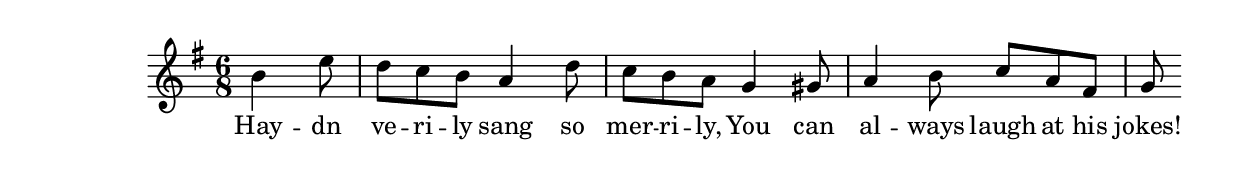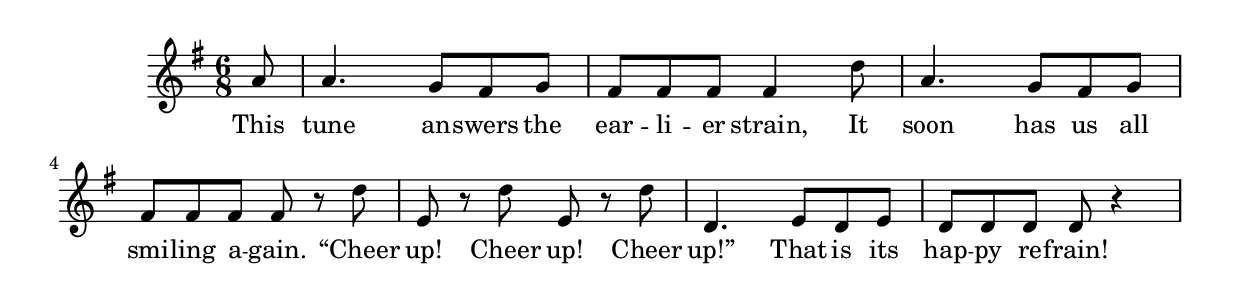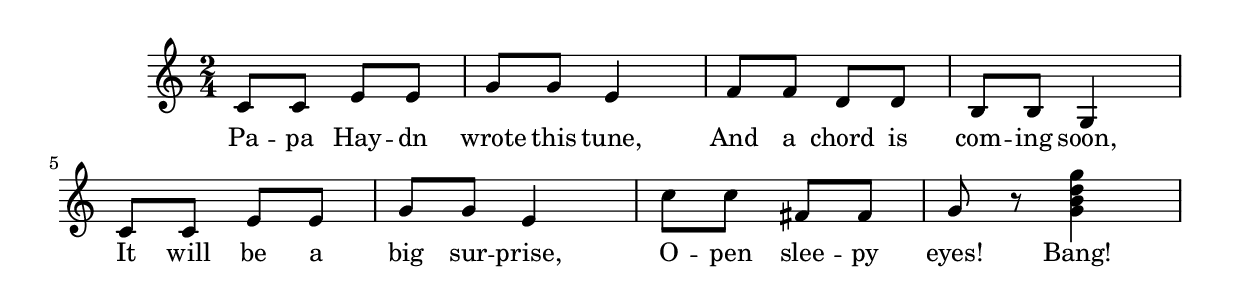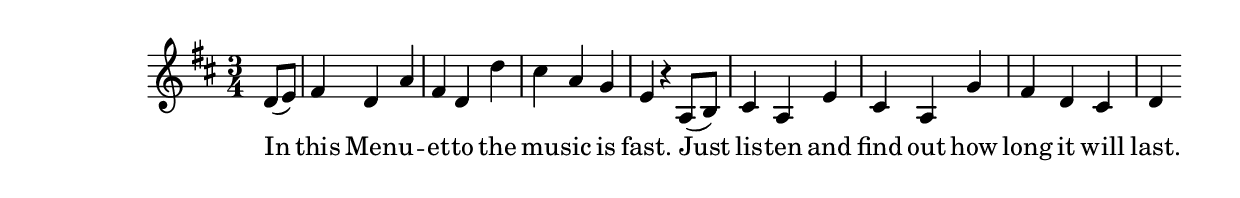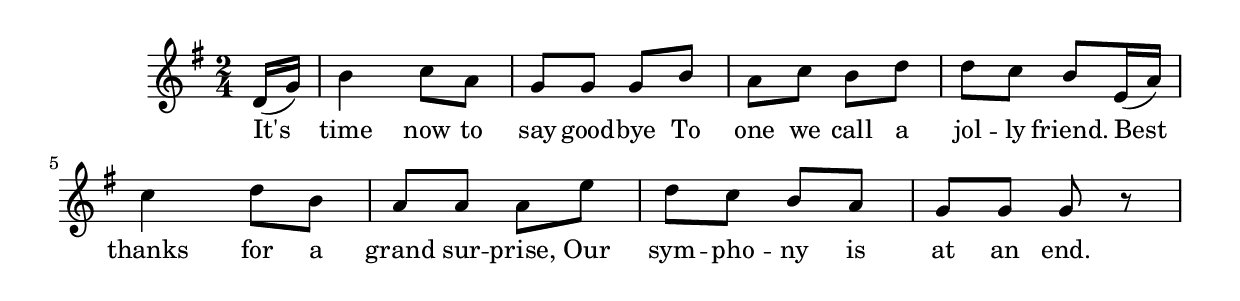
% Haydn Symphony No. 094 (Surprise)
\version "2.18.2"
% Movement I Melody A {{{
melody_ia = <<
    \relative c'' {
        \clef "treble"
        \key g \major
        \time 6/8
        \partial 4. b4 e8 |
        d8 c b a4 d8 | c b a g4 gis8
        a4 b8 c a fis |
        g8
    }
    \addlyrics {
        Hay -- dn |
        ve -- ri -- ly sang so |
        mer -- ri -- ly, You can |
        al -- ways laugh at his jokes!
    }
>> % }}}
% Movement I Melody B {{{
melody_ib = <<
    \relative c'' {
        \clef "treble"
        \key g \major
        \time 6/8
        \partial 8 a8 |
        a4. g8 fis g | fis8 fis fis fis4 d'8 |
        a4. g8 fis g | fis8 fis fis fis r8 d'8 |
        e,8 r8 d'8 e,8 r8 d'8 | d,4. e8 d e |
        d8 d d d r4 |
    }
    \addlyrics {
        This | 
        tune an -- swers the | ear -- li -- er strain, It |
        soon has us all | smi -- ling a -- gain. “Cheer |
        up! Cheer up! Cheer | up!” That is its |
        hap -- py re -- frain!
    }
>> % }}}
% Movement II {{{
melody_ii = <<
    \relative c' {
        \clef "treble"
        \key c \major
        \time 2/4
        c8 c e e | g g e4 |
        f8 f d d | b b g4 |
        c8 c e e | g g e4 |
        c'8 c fis, fis | g r8 <g b d g>4 |
    }
    \addlyrics {
        Pa -- pa Hay -- dn wrote this tune, |
        And a chord is com -- ing soon, |
        It will be a big sur -- prise, |
        O -- pen slee -- py eyes! Bang!
    }
>> % }}}
% Movement III {{{
melody_iii = <<
    \relative c' {
        \clef "treble"
        \key d \major
        \time 3/4
        \partial 4 d8( e) |
        fis4 d a' | fis d d' |
        cis a g | e r4 a,8( b) |
        cis4 a e' | cis a g' |
        fis d cis | d
    }
    \addlyrics {
        In | this Men -- u -- et -- to the |
        mu -- sic is | fast. Just |
        lis -- ten and | find out how |
        long it will | last.
    }
>> % }}}
% Movement IV {{{
melody_iv = <<
    \relative c' {
        \clef "treble"
        \key g \major
        \time 2/4
        \partial 8 d16( g) |
        b4 c8 a8 | g g g b |
        a c b d | d c b e,16( a) |
        c4 d8 b | a a a e' |
        d c b a | g g g r |
    }
    \addlyrics {
        It's time now to say good -- bye To |
        one we call a | jol -- ly friend. Best |
        thanks for a | grand sur -- prise, Our |
        sym -- pho -- ny is | at an end.
    }
>> % }}}

\paper { oddFooterMarkup = ##f }
\layout { ragged-right = ##f }

\book {
  \bookOutputSuffix "1a"
  \melody_ia
}
\book {
  \bookOutputSuffix "1b"
  \melody_ib
}
\book {
  \bookOutputSuffix "2"
  \melody_ii
}
\book {
  \bookOutputSuffix "3"
  \melody_iii
}
\book {
  \bookOutputSuffix "4"
  \melody_iv
}
